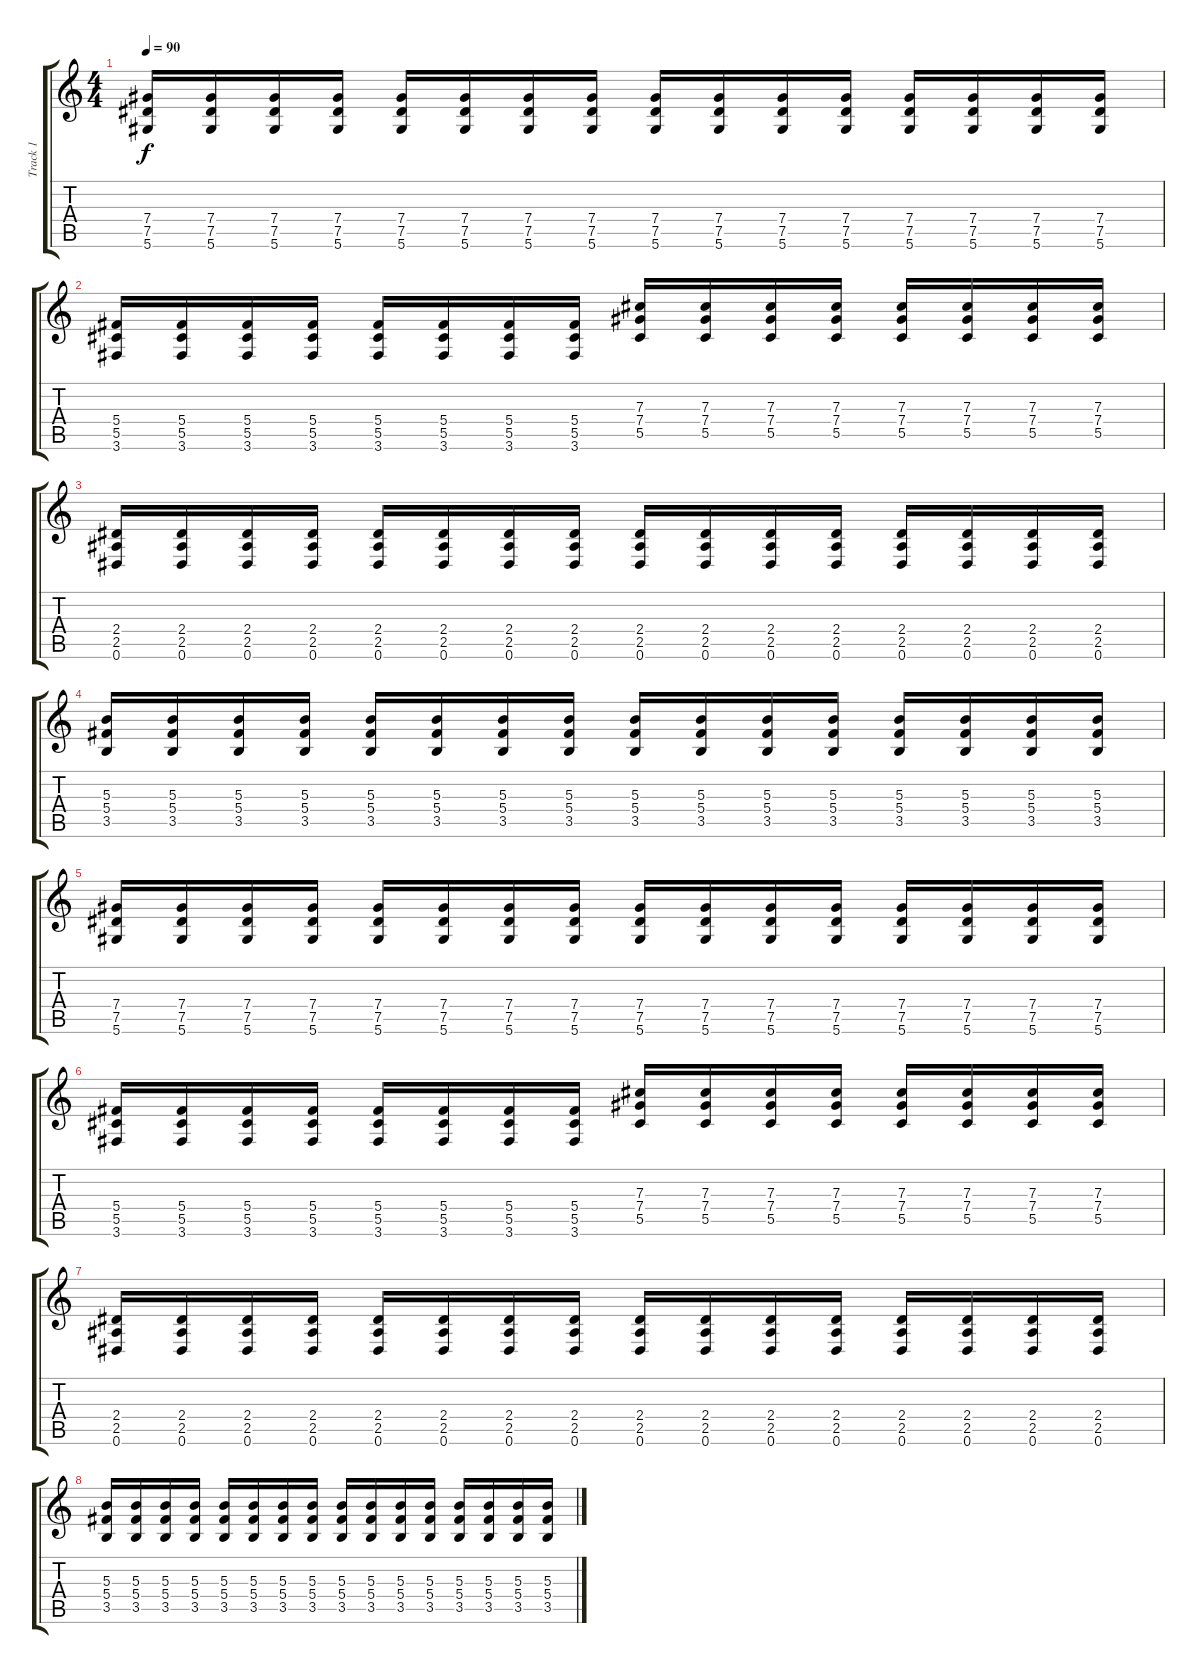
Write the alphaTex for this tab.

\track ("Track 1" "Track 1") {instrument electricguitarclean}
\staff {score tabs}
\tuning (Eb4 Bb3 Gb3 Db3 Ab2 Eb2) {hide}
\ts (4 4)
\tempo 90
\clef g2
\ks c
(7.4 7.5 5.6).16{dy f} (7.4 7.5 5.6).16 (7.4 7.5 5.6).16 (7.4 7.5 5.6).16 (7.4 7.5 5.6).16 (7.4 7.5 5.6).16 (7.4 7.5 5.6).16 (7.4 7.5 5.6).16 (7.4 7.5 5.6).16 (7.4 7.5 5.6).16 (7.4 7.5 5.6).16 (7.4 7.5 5.6).16 (7.4 7.5 5.6).16 (7.4 7.5 5.6).16 (7.4 7.5 5.6).16 (7.4 7.5 5.6).16 |
(5.4 5.5 3.6).16 (5.4 5.5 3.6).16 (5.4 5.5 3.6).16 (5.4 5.5 3.6).16 (5.4 5.5 3.6).16 (5.4 5.5 3.6).16 (5.4 5.5 3.6).16 (5.4 5.5 3.6).16 (7.3 7.4 5.5).16 (7.3 7.4 5.5).16 (7.3 7.4 5.5).16 (7.3 7.4 5.5).16 (7.3 7.4 5.5).16 (7.3 7.4 5.5).16 (7.3 7.4 5.5).16 (7.3 7.4 5.5).16 |
(2.4 2.5 0.6).16 (2.4 2.5 0.6).16 (2.4 2.5 0.6).16 (2.4 2.5 0.6).16 (2.4 2.5 0.6).16 (2.4 2.5 0.6).16 (2.4 2.5 0.6).16 (2.4 2.5 0.6).16 (2.4 2.5 0.6).16 (2.4 2.5 0.6).16 (2.4 2.5 0.6).16 (2.4 2.5 0.6).16 (2.4 2.5 0.6).16 (2.4 2.5 0.6).16 (2.4 2.5 0.6).16 (2.4 2.5 0.6).16 |
(5.3 5.4 3.5).16 (5.3 5.4 3.5).16 (5.3 5.4 3.5).16 (5.3 5.4 3.5).16 (5.3 5.4 3.5).16 (5.3 5.4 3.5).16 (5.3 5.4 3.5).16 (5.3 5.4 3.5).16 (5.3 5.4 3.5).16 (5.3 5.4 3.5).16 (5.3 5.4 3.5).16 (5.3 5.4 3.5).16 (5.3 5.4 3.5).16 (5.3 5.4 3.5).16 (5.3 5.4 3.5).16 (5.3 5.4 3.5).16 |
(7.4 7.5 5.6).16 (7.4 7.5 5.6).16 (7.4 7.5 5.6).16 (7.4 7.5 5.6).16 (7.4 7.5 5.6).16 (7.4 7.5 5.6).16 (7.4 7.5 5.6).16 (7.4 7.5 5.6).16 (7.4 7.5 5.6).16 (7.4 7.5 5.6).16 (7.4 7.5 5.6).16 (7.4 7.5 5.6).16 (7.4 7.5 5.6).16 (7.4 7.5 5.6).16 (7.4 7.5 5.6).16 (7.4 7.5 5.6).16 |
(5.4 5.5 3.6).16 (5.4 5.5 3.6).16 (5.4 5.5 3.6).16 (5.4 5.5 3.6).16 (5.4 5.5 3.6).16 (5.4 5.5 3.6).16 (5.4 5.5 3.6).16 (5.4 5.5 3.6).16 (7.3 7.4 5.5).16 (7.3 7.4 5.5).16 (7.3 7.4 5.5).16 (7.3 7.4 5.5).16 (7.3 7.4 5.5).16 (7.3 7.4 5.5).16 (7.3 7.4 5.5).16 (7.3 7.4 5.5).16 |
(2.4 2.5 0.6).16 (2.4 2.5 0.6).16 (2.4 2.5 0.6).16 (2.4 2.5 0.6).16 (2.4 2.5 0.6).16 (2.4 2.5 0.6).16 (2.4 2.5 0.6).16 (2.4 2.5 0.6).16 (2.4 2.5 0.6).16 (2.4 2.5 0.6).16 (2.4 2.5 0.6).16 (2.4 2.5 0.6).16 (2.4 2.5 0.6).16 (2.4 2.5 0.6).16 (2.4 2.5 0.6).16 (2.4 2.5 0.6).16 |
(5.3 5.4 3.5).16 (5.3 5.4 3.5).16 (5.3 5.4 3.5).16 (5.3 5.4 3.5).16 (5.3 5.4 3.5).16 (5.3 5.4 3.5).16 (5.3 5.4 3.5).16 (5.3 5.4 3.5).16 (5.3 5.4 3.5).16 (5.3 5.4 3.5).16 (5.3 5.4 3.5).16 (5.3 5.4 3.5).16 (5.3 5.4 3.5).16 (5.3 5.4 3.5).16 (5.3 5.4 3.5).16 (5.3 5.4 3.5).16
